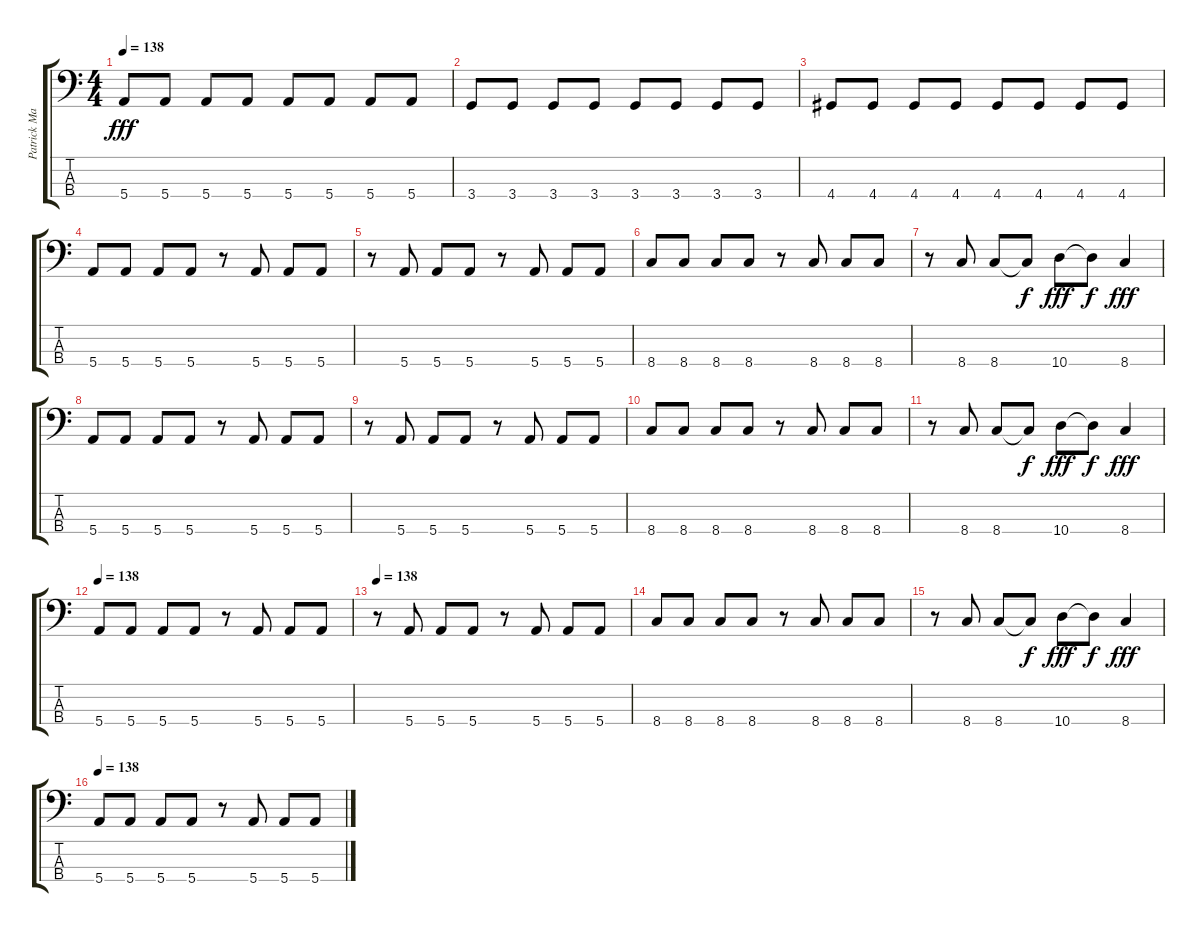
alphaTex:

\track ("Patrick Mattews" "Patrick Ma") {instrument electricbassfinger}
\staff {score tabs}
\tuning (G2 D2 A1 E1) {hide}
\ts (4 4)
\tempo 138
\clef f4
\ks c
5.4.8{dy fff} 5.4.8 5.4.8 5.4.8 5.4.8 5.4.8 5.4.8 5.4.8 |
3.4.8 3.4.8 3.4.8 3.4.8 3.4.8 3.4.8 3.4.8 3.4.8 |
4.4.8 4.4.8 4.4.8 4.4.8 4.4.8 4.4.8 4.4.8 4.4.8 |
5.4.8 5.4.8 5.4.8 5.4.8 r.8 5.4.8 5.4.8 5.4.8 |
r.8 5.4.8 5.4.8 5.4.8 r.8 5.4.8 5.4.8 5.4.8 |
8.4.8 8.4.8 8.4.8 8.4.8 r.8 8.4.8 8.4.8 8.4.8 |
r.8 8.4.8 8.4.8 8.4{t}.8{dy f} 10.4.8{dy fff} 10.4{t}.8{dy f} 8.4.4{dy fff} |
5.4.8 5.4.8 5.4.8 5.4.8 r.8 5.4.8 5.4.8 5.4.8 |
r.8 5.4.8 5.4.8 5.4.8 r.8 5.4.8 5.4.8 5.4.8 |
8.4.8 8.4.8 8.4.8 8.4.8 r.8 8.4.8 8.4.8 8.4.8 |
r.8 8.4.8 8.4.8 8.4{t}.8{dy f} 10.4.8{dy fff} 10.4{t}.8{dy f} 8.4.4{dy fff} |
\tempo 138
5.4.8 5.4.8 5.4.8 5.4.8 r.8 5.4.8 5.4.8 5.4.8 |
\tempo 138
r.8 5.4.8 5.4.8 5.4.8 r.8 5.4.8 5.4.8 5.4.8 |
8.4.8 8.4.8 8.4.8 8.4.8 r.8 8.4.8 8.4.8 8.4.8 |
r.8 8.4.8 8.4.8 8.4{t}.8{dy f} 10.4.8{dy fff} 10.4{t}.8{dy f} 8.4.4{dy fff} |
\tempo 138
5.4.8 5.4.8 5.4.8 5.4.8 r.8 5.4.8 5.4.8 5.4.8
